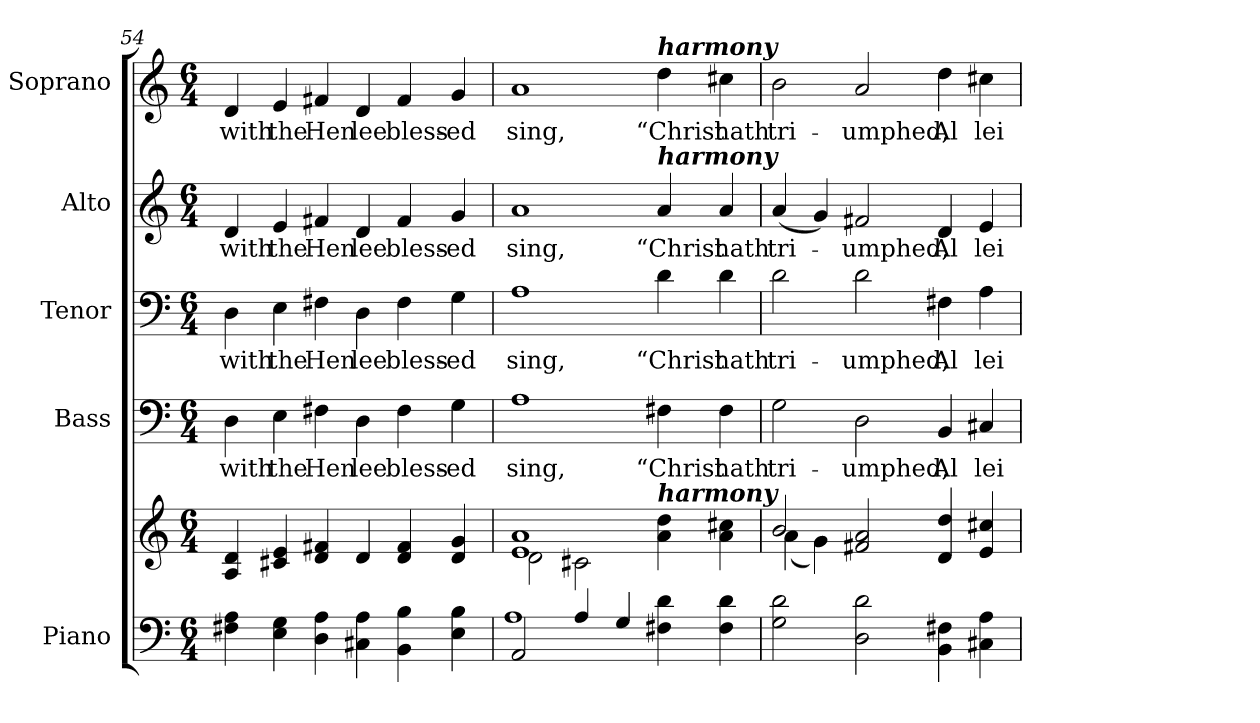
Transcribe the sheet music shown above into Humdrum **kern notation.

**kern	**kern	**kern	**text	**kern	**text	**kern	**text	**kern	**text
*part5	*part5	*part4	*part4	*part3	*part3	*part2	*part2	*part1	*part1
*staff6	*staff5	*staff4	*staff4	*staff3	*staff3	*staff2	*staff2	*staff1	*staff1
*I"Piano	*	*I"Bass	*	*I"Tenor	*	*I"Alto	*	*I"Soprano	*
*I'Pno.	*	*I'B.	*	*I'T.	*	*I'A.	*	*I'S.	*
!!LO:PB:g=z
*clefF4	*clefG2	*clefF4	*	*clefF4	*	*clefG2	*	*clefG2	*
*k[]	*k[]	*k[]	*	*k[]	*	*k[]	*	*k[]	*
*C:	*C:	*C:	*	*C:	*	*C:	*	*C:	*
*M6/4	*M6/4	*M6/4	*	*M6/4	*	*M6/4	*	*M6/4	*
=54	=54	=54	=54	=54	=54	=54	=54	=54	=54
!	!	!	!LO:LY:b:color=#000000	!	!	!	!	!	!
!	!	!	!	!	!LO:LY:b:color=#000000	!	!	!	!
!	!	!	!	!	!	!	!LO:LY:b:color=#000000	!	!
!	!	!	!	!	!	!	!	!	!LO:LY:b:color=#000000
4F#Xi\ 4Ai	4Ai/ 4di	4Di\	with	4Di\	with	4di/	with	4di/	with
!	!	!	!LO:LY:b:color=#000000	!	!	!	!	!	!
!	!	!	!	!	!LO:LY:b:color=#000000	!	!	!	!
!	!	!	!	!	!	!	!LO:LY:b:color=#000000	!	!
!	!	!	!	!	!	!	!	!	!LO:LY:b:color=#000000
4Ei\ 4Gi	4c#Xi/ 4ei	4Ei\	the	4Ei\	the	4ei/	the	4ei/	the
!	!	!	!LO:LY:b:color=#000000	!	!	!	!	!	!
!	!	!	!	!	!LO:LY:b:color=#000000	!	!	!	!
!	!	!	!	!	!	!	!LO:LY:b:color=#000000	!	!
!	!	!	!	!	!	!	!	!	!LO:LY:b:color=#000000
4Di\ 4Ai	4di/ 4f#Xi	4F#Xi\	Hen	4F#Xi\	Hen	4f#Xi/	Hen	4f#Xi/	Hen
!	!	!	!LO:LY:b:color=#000000	!	!	!	!	!	!
!	!	!	!	!	!LO:LY:b:color=#000000	!	!	!	!
!	!	!	!	!	!	!	!LO:LY:b:color=#000000	!	!
!	!	!	!	!	!	!	!	!	!LO:LY:b:color=#000000
4C#Xi\ 4Ai	4di/	4Di\	lee	4Di\	lee	4di/	lee	4di/	lee
!	!	!	!LO:LY:b:color=#000000	!	!	!	!	!	!
!	!	!	!	!	!LO:LY:b:color=#000000	!	!	!	!
!	!	!	!	!	!	!	!LO:LY:b:color=#000000	!	!
!	!	!	!	!	!	!	!	!	!LO:LY:b:color=#000000
4BBi\ 4Bi	4di/ 4f#i	4F#i\	bless-	4F#i\	bless-	4f#i/	bless-	4f#i/	bless-
!	!	!	!LO:LY:b:color=#000000	!	!	!	!	!	!
!	!	!	!	!	!LO:LY:b:color=#000000	!	!	!	!
!	!	!	!	!	!	!	!LO:LY:b:color=#000000	!	!
!	!	!	!	!	!	!	!	!	!LO:LY:b:color=#000000
4Ei\ 4Bi	4di/ 4gi	4Gi\	-ed	4Gi\	-ed	4gi/	-ed	4gi/	-ed
=55	=55	=55	=55	=55	=55	=55	=55	=55	=55
*^	*^	*	*	*	*	*	*	*	*
!	!	!	!	!	!LO:LY:b:color=#000000	!	!	!	!	!	!
!	!	!	!	!	!	!	!LO:LY:b:color=#000000	!	!	!	!
!	!	!	!	!	!	!	!	!	!LO:LY:b:color=#000000	!	!
!	!	!	!	!	!	!	!	!	!	!	!LO:LY:b:color=#000000
2AAi/	1Ai	1ei 1ai	2di\	1Ai	sing,	1Ai	sing,	1ai	sing,	1ai	sing,
4Ai/	.	.	2c#Xi\	.	.	.	.	.	.	.	.
4Gi/	.	.	.	.	.	.	.	.	.	.	.
!	!	!	!	!	!LO:LY:b:color=#000000	!	!	!	!	!	!
!	!	!	!	!	!	!	!LO:LY:b:color=#000000	!	!	!	!
!	!	!	!	!	!	!	!	!	!LO:LY:b:color=#000000	!	!
!	!	!	!	!	!	!	!	!	!	!LO:TX:a:Bi:t=harmony	!
!	!	!	!	!	!	!	!	!LO:TX:a:Bi:t=harmony	!	!	!
!	!	!LO:TX:a:Bi:t=harmony	!	!	!	!	!	!	!	!	!
!	!	!	!	!	!	!	!	!	!	!	!LO:LY:b:color=#000000
4F#Xi\ 4di	4ryy	4ai\ 4ddi	4ryy	4F#Xi\	“Christ	4di\	“Christ	4ai/	“Christ	4ddi\	“Christ
!	!	!	!	!	!LO:LY:b:color=#000000	!	!	!	!	!	!
!	!	!	!	!	!	!	!LO:LY:b:color=#000000	!	!	!	!
!	!	!	!	!	!	!	!	!	!LO:LY:b:color=#000000	!	!
!	!	!	!	!	!	!	!	!	!	!	!LO:LY:b:color=#000000
4F#i\ 4di	4ryy	4ai\ 4cc#Xi	4ryy	4F#i\	hath	4di\	hath	4ai/	hath	4cc#Xi\	hath
*v	*v	*	*	*	*	*	*	*	*	*	*
!!LO:PB:g=z
=56	=56	=56	=56	=56	=56	=56	=56	=56	=56	=56
*^	*	*	*	*	*	*	*	*	*	*
!	!	!	!	!	!LO:LY:b:color=#000000	!	!	!	!	!	!
*v	*v	*	*	*	*	*	*	*	*	*	*
*^	*	*	*	*	*	*	*	*	*	*
!	!	!	!	!	!	!	!LO:LY:b:color=#000000	!	!	!	!
*v	*v	*	*	*	*	*	*	*	*	*	*
*^	*	*	*	*	*	*	*	*	*	*
!	!	!	!	!	!	!	!	!	!LO:LY:b:color=#000000	!	!
*v	*v	*	*	*	*	*	*	*	*	*	*
*^	*	*	*	*	*	*	*	*	*	*
!	!	!	!	!	!	!	!	!	!	!	!LO:LY:b:color=#000000
*v	*v	*	*	*	*	*	*	*	*	*	*
2Gi\ 2di	2bi/	(4ai\	2Gi\	tri-	2di\	tri-	(4ai/	tri-	2bi\	tri-
.	.	4gi\)	.	.	.	.	4gi/)	.	.	.
!	!	!	!	!LO:LY:b:color=#000000	!	!	!	!	!	!
!	!	!	!	!	!	!LO:LY:b:color=#000000	!	!	!	!
!	!	!	!	!	!	!	!	!LO:LY:b:color=#000000	!	!
!	!	!	!	!	!	!	!	!	!	!LO:LY:b:color=#000000
2Di\ 2di	2f#Xi/ 2ai	4ryy	2Di\	-umphed,	2di\	-umphed,	2f#Xi/	-umphed,	2ai/	-umphed,
.	.	2.ryy	.	.	.	.	.	.	.	.
!	!	!	!	!LO:LY:b:color=#000000	!	!	!	!	!	!
!	!	!	!	!	!	!LO:LY:b:color=#000000	!	!	!	!
!	!	!	!	!	!	!	!	!LO:LY:b:color=#000000	!	!
!	!	!	!	!	!	!	!	!	!	!LO:LY:b:color=#000000
4BBi\ 4F#Xi	4di/ 4ddi	.	4BBi/	Al	4F#Xi\	Al	4di/	Al	4ddi\	Al
!	!	!	!	!LO:LY:b:color=#000000	!	!	!	!	!	!
!	!	!	!	!	!	!LO:LY:b:color=#000000	!	!	!	!
!	!	!	!	!	!	!	!	!LO:LY:b:color=#000000	!	!
!	!	!	!	!	!	!	!	!	!	!LO:LY:b:color=#000000
4C#Xi\ 4Ai	4ei/ 4cc#Xi	.	4C#Xi/	lei	4Ai\	lei	4ei/	lei	4cc#Xi\	lei
*	*v	*v	*	*	*	*	*	*	*	*
=	=	=	=	=	=	=	=	=	=
*-	*-	*-	*-	*-	*-	*-	*-	*-	*-
